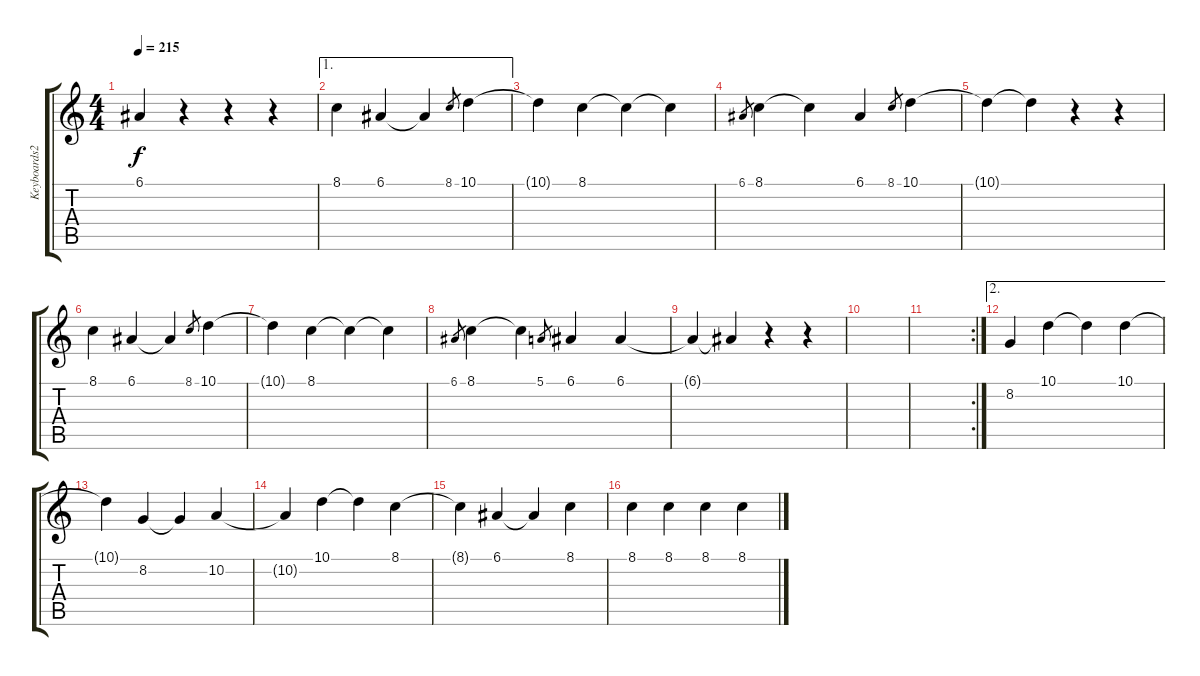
\track ("Keyboards2" "Keyboards2") {instrument lead8bassandlead}
\staff {score tabs}
\tuning (E4 B3 G3 D3 A2 E2) {hide}
\ts (4 4)
\tempo 215
\clef g2
\ks c
6.1{t}.4{dy f} r.4 r.4 r.4 |
\ae 1
8.1.4 6.1.4 6.1{t}.4 8.1.8{gr} 10.1.4 |
10.1{t}.4 8.1.4 8.1{t}.4 8.1{t}.4 |
6.1.8{gr} 8.1.4 8.1{t}.4 6.1.4 8.1.8{gr} 10.1.4 |
10.1{t}.4 10.1{t}.4 r.4 r.4 |
8.1.4 6.1.4 6.1{t}.4 8.1.8{gr} 10.1.4 |
10.1{t}.4 8.1.4 8.1{t}.4 8.1{t}.4 |
6.1.8{gr} 8.1.4 8.1{t}.4 5.1.8{gr} 6.1.4 6.1.4 |
6.1{t}.4 6.1{t}.4 r.4 r.4 |
|
\rc 2
|
\ae 2
8.2.4 10.1.4 10.1{t}.4 10.1.4 |
10.1{t}.4 8.2.4 8.2{t}.4 10.2.4 |
10.2{t}.4 10.1.4 10.1{t}.4 8.1.4 |
8.1{t}.4 6.1.4 6.1{t}.4 8.1.4 |
8.1.4 8.1.4 8.1.4 8.1.4
